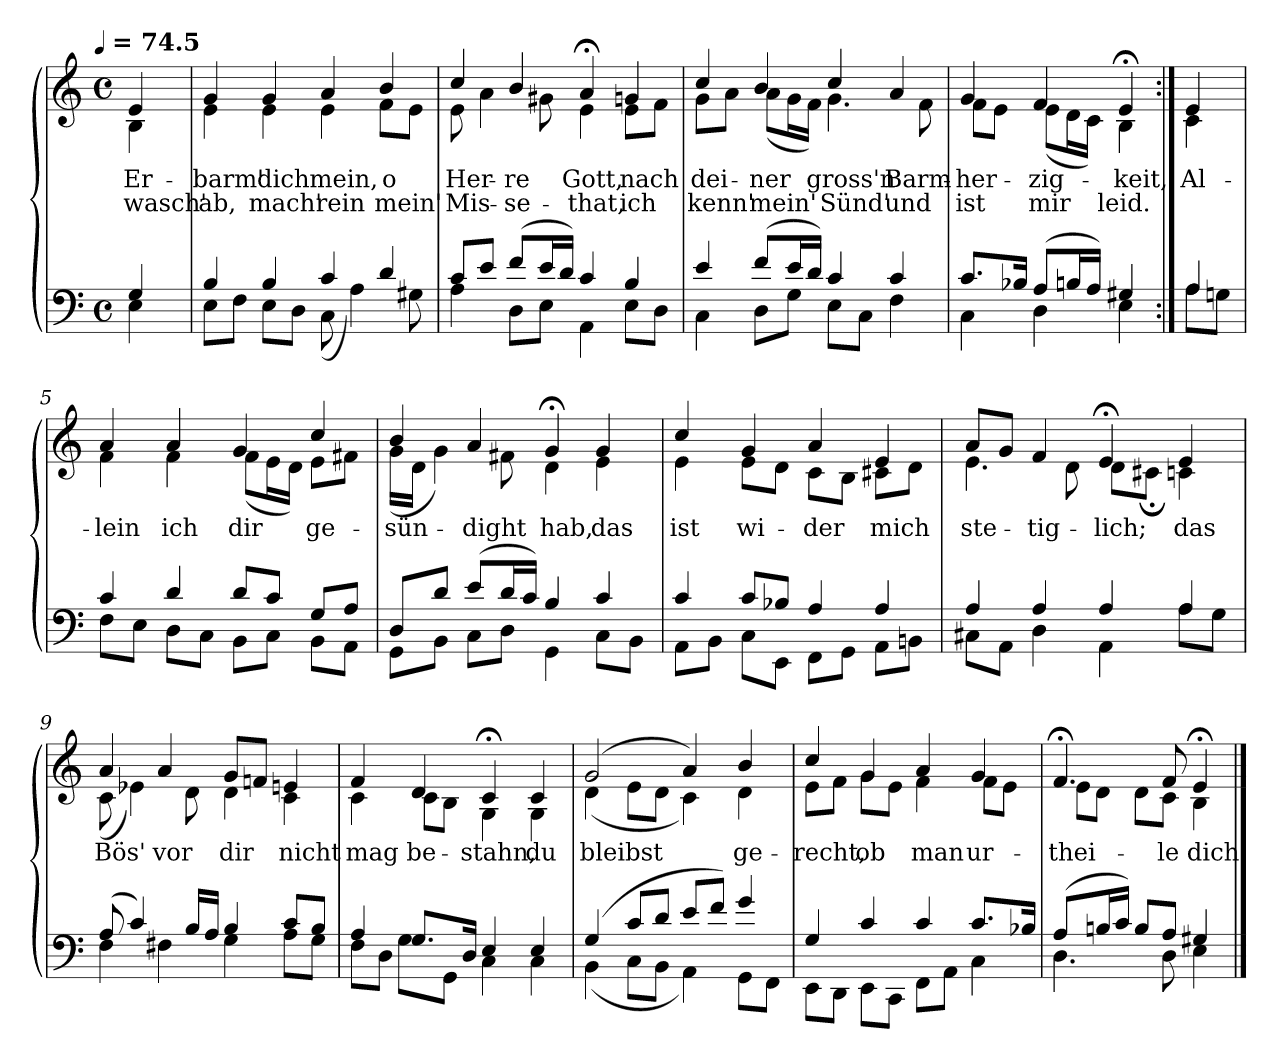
**kern	**kern	**text	**text	**dynam
*part1	*part1	*part1	*part1	*part1
*staff2	*staff1	*staff1	*staff1	*staff1/2
*clefF4	*clefG2	*	*	*
!!LO:TX:omd:t=[quarter] = 74.5
*M4/4	*M4/4	*	*	*
*met(c)	*met(c)	*	*	*
*MM74	*MM74	*	*	*
=	=	=	=	=
*^	*^	*	*	*
4G	4E	4e	4B	Er-	wasch'	.
=1	=1	=1	=1	=1	=1	=1
*	*	*MM74	*	*	*	*
4B	8EL	4g	4e	-barm'	ab,	.
.	8FJ	.	.	.	.	.
4B	8EL	4g	4e	dich	mach'	.
.	8DJ	.	.	.	.	.
4c	(8C	4a	4e	mein,	rein	.
.	4A)	.	.	.	.	.
4d	.	4b	8fL	o	mein'	.
.	8G#X	.	8eJ	.	.	.
=2	=2	=2	=2	=2	=2	=2
*	*	*MM73	*	*	*	*
8cL	4A	4cc	8e	Her-	Mis-	.
8eJ	.	.	4a	.	.	.
(8fL	8DL	4b	.	-re	-se-	♩ = 71
16eL	8EJ	.	8g#X	.	.	.
16dJJ)	.	.	.	.	.	.
4c	4AA	4a;<	4e	Gott,	-that,	.
4B	8EL	4gn	8eL	nach	ich	♩ = 74
.	8DJ	.	8fJ	.	.	.
=3	=3	=3	=3	=3	=3	=3
4e	4C	4cc	8gL	dei-	kenn'	.
.	.	.	8aJ	.	.	.
(8fL	8DL	4b	(8aL	-ner	mein'	.
16eL	8GJ	.	16gL	.	.	.
16dJJ)	.	.	16fJJ)	.	.	.
4c	8EL	4cc	4.g	gross'n	Sünd'	♩ = 73
.	8CJ	.	.	.	.	.
4c	4F	4a	.	Barm-	und	♩ = 72
.	.	.	8f	.	.	.
=4	=4	=4	=4	=4	=4	=4
*	*	*MM71	*	*	*	*
8.cL	4C	4g	8fL	-her-	ist	.
.	.	.	8eJ	.	.	.
16B-XJk	.	.	.	.	.	.
(8AL	4D	4f	(8eL	-zig-	mir	♩ = 67
16BnL	.	.	16dL	.	.	.
16AJJ)	.	.	16cJJ)	.	.	.
4G#X	4E	4e;<	4B	-keit,	leid.	.
=:|!	=:|!	=:|!	=:|!	=:|!	=:|!	=:|!
*	*	*MM71	*	*	*	*
4A	8AL	4e	4c	Al-	.	.
.	8GnJ	.	.	.	.	.
!!LO:LB:g=z	!!
=5	=5	=5	=5	=5	=5	=5
4c	8FL	4a	4f	-lein	.	.
.	8EJ	.	.	.	.	.
4d	8DL	4a	4f	ich	.	.
.	8CJ	.	.	.	.	.
8dL	8BBL	4g	(8fL	dir	.	.
8cJ	8CJ	.	16eL	.	.	.
.	.	.	16dJJ)	.	.	.
8GL	8BBL	4cc	8eL	ge-	.	.
8AJ	8AAJ	.	8f#XJ	.	.	.
=6	=6	=6	=6	=6	=6	=6
8DL	8GGL	4b	(16gLL	-sün-	.	.
.	.	.	16dJJ	.	.	.
8dJ	8BBJ	.	4g)	.	.	.
(8eL	8CL	4a	.	-dight	.	♩ = 70
16dL	8DJ	.	8f#X	.	.	.
16cJJ)	.	.	.	.	.	.
4B	4GG	4g;<	4d	hab,	.	.
4c	8CL	4g	4e	das	.	♩ = 71
.	8BBJ	.	.	.	.	.
!!LO:LB:g=z	!!
=7	=7	=7	=7	=7	=7	=7
4c	8AAL	4cc	4e	ist	.	.
.	8BBJ	.	.	.	.	.
8cL	8CL	4g	8eL	wi-	.	.
8B-XJ	8EEJ	.	8dJ	.	.	.
4A	8FFL	4a	8cL	-der	.	.
.	8GGJ	.	8BJ	.	.	.
4A	8AAL	4e	8c#XL	mich	.	.
.	8BBnJ	.	8dJ	.	.	.
=8	=8	=8	=8	=8	=8	=8
*	*	*MM68	*	*	*	*
4A	8C#XL	8aL	4.e	ste-	.	.
.	8AAJ	8gJ	.	.	.	.
4A	4D	4f	.	-tig-	.	♩ = 70
.	.	.	8d	.	.	.
4A	4AA	4e;<	8dL	-lich;	.	.
.	.	.	8c#X;J	.	.	.
4A	8AL	4e	4cn	das	.	♩ = 71
.	8GJ	.	.	.	.	.
=9	=9	=9	=9	=9	=9	=9
*	*	*MM70	*	*	*	*
(8A	4F	4a	(8c	Bös'	.	.
4c)	.	.	4e-X)	.	.	.
.	4F#X	4a	.	vor	.	.
16BLL	.	.	8d	.	.	.
16AJJ	.	.	.	.	.	.
4B	4G	8gL	4d	dir	.	.
.	.	8fnJ	.	.	.	.
8cL	8AL	4en	4c	nicht	.	♩ = 71
8BJ	8GJ	.	.	.	.	.
=10	=10	=10	=10	=10	=10	=10
4A	8FL	4f	4c	mag	.	.
.	8DJ	.	.	.	.	.
8.GL	8GL	4d	8cL	be-	.	♩ = 68
.	8GGJ	.	8BJ	.	.	.
16DJk	.	.	.	.	.	.
4E	4C	4c;<	4G	-stahn,	.	.
4E	4C	4c	4G	du	.	♩ = 69
=11	=11	=11	=11	=11	=11	=11
(4G	(4BB	(2g	(4d	bleibst	.	.
8cL	8CL	.	8eL	.	.	.
8dJ	8BBJ	.	8dJ	.	.	.
8eL	4AA)	4a)	4c)	.	.	.
8fJ)	.	.	.	.	.	.
4g	8GGL	4b	4d	ge-	.	.
.	8FFJ	.	.	.	.	.
=12	=12	=12	=12	=12	=12	=12
*	*	*MM71	*	*	*	*
4G	8EEL	4cc	8eL	-recht,	.	.
.	8DDJ	.	8fJ	.	.	.
4c	8EEL	4g	8gL	ob	.	♩ = 70
.	8CCJ	.	8eJ	.	.	.
4c	8FFL	4a	4f	man	.	♩ = 69
.	8AAJ	.	.	.	.	.
8.cL	4C	4g	8fL	ur-	.	♩ = 68
.	.	.	8eJ	.	.	.
16B-XJk	.	.	.	.	.	.
!!LO:LB:g=z	!!
=13	=13	=13	=13	=13	=13	=13
*	*	*MM66	*	*	*	*
(8AL	4.D	4.f;<	8eL	-thei-	.	.
16BnL	.	.	8dJ	.	.	.
16cJJ)	.	.	.	.	.	.
8BL	.	.	8dL	.	.	.
8AJ	8D	8f	8cJ	-le	.	♩ = 57
4G#X	4E	4e;<	4B	dich.	.	.
*v	*v	*	*	*	*	*
*	*v	*v	*	*	*
==	==	==	==	==
*-	*-	*-	*-	*-
